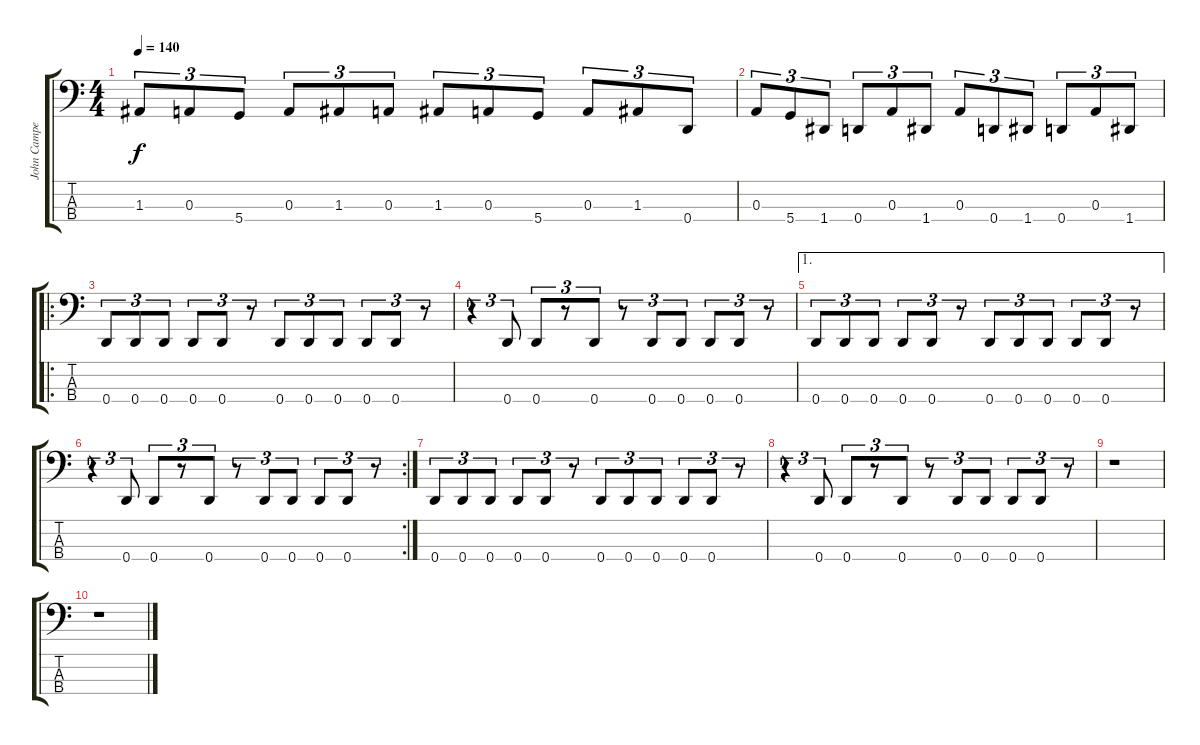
\track ("John Campel" "John Campe") {instrument electricbasspick}
\staff {score tabs}
\tuning (G2 D2 A1 D1) {hide}
\ts (4 4)
\tempo 140
\clef f4
\ks c
1.3.8{tu (3 2) dy f} 0.3.8{tu (3 2)} 5.4.8{tu (3 2)} 0.3.8{tu (3 2)} 1.3.8{tu (3 2)} 0.3.8{tu (3 2)} 1.3.8{tu (3 2)} 0.3.8{tu (3 2)} 5.4.8{tu (3 2)} 0.3.8{tu (3 2)} 1.3.8{tu (3 2)} 0.4.8{tu (3 2)} |
0.3.8{tu (3 2)} 5.4.8{tu (3 2)} 1.4.8{tu (3 2)} 0.4.8{tu (3 2)} 0.3.8{tu (3 2)} 1.4.8{tu (3 2)} 0.3.8{tu (3 2)} 0.4.8{tu (3 2)} 1.4.8{tu (3 2)} 0.4.8{tu (3 2)} 0.3.8{tu (3 2)} 1.4.8{tu (3 2)} |
\ro
0.4.8{tu (3 2)} 0.4.8{tu (3 2)} 0.4.8{tu (3 2)} 0.4.8{tu (3 2)} 0.4.8{tu (3 2)} r.8{tu (3 2)} 0.4.8{tu (3 2)} 0.4.8{tu (3 2)} 0.4.8{tu (3 2)} 0.4.8{tu (3 2)} 0.4.8{tu (3 2)} r.8{tu (3 2)} |
r.4{tu (3 2)} 0.4.8{tu (3 2)} 0.4.8{tu (3 2)} r.8{tu (3 2)} 0.4.8{tu (3 2)} r.8{tu (3 2)} 0.4.8{tu (3 2)} 0.4.8{tu (3 2)} 0.4.8{tu (3 2)} 0.4.8{tu (3 2)} r.8{tu (3 2)} |
\ae 1
0.4.8{tu (3 2)} 0.4.8{tu (3 2)} 0.4.8{tu (3 2)} 0.4.8{tu (3 2)} 0.4.8{tu (3 2)} r.8{tu (3 2)} 0.4.8{tu (3 2)} 0.4.8{tu (3 2)} 0.4.8{tu (3 2)} 0.4.8{tu (3 2)} 0.4.8{tu (3 2)} r.8{tu (3 2)} |
\rc 2
r.4{tu (3 2)} 0.4.8{tu (3 2)} 0.4.8{tu (3 2)} r.8{tu (3 2)} 0.4.8{tu (3 2)} r.8{tu (3 2)} 0.4.8{tu (3 2)} 0.4.8{tu (3 2)} 0.4.8{tu (3 2)} 0.4.8{tu (3 2)} r.8{tu (3 2)} |
0.4.8{tu (3 2)} 0.4.8{tu (3 2)} 0.4.8{tu (3 2)} 0.4.8{tu (3 2)} 0.4.8{tu (3 2)} r.8{tu (3 2)} 0.4.8{tu (3 2)} 0.4.8{tu (3 2)} 0.4.8{tu (3 2)} 0.4.8{tu (3 2)} 0.4.8{tu (3 2)} r.8{tu (3 2)} |
r.4{tu (3 2)} 0.4.8{tu (3 2)} 0.4.8{tu (3 2)} r.8{tu (3 2)} 0.4.8{tu (3 2)} r.8{tu (3 2)} 0.4.8{tu (3 2)} 0.4.8{tu (3 2)} 0.4.8{tu (3 2)} 0.4.8{tu (3 2)} r.8{tu (3 2)} |
r.1 |
r.1
